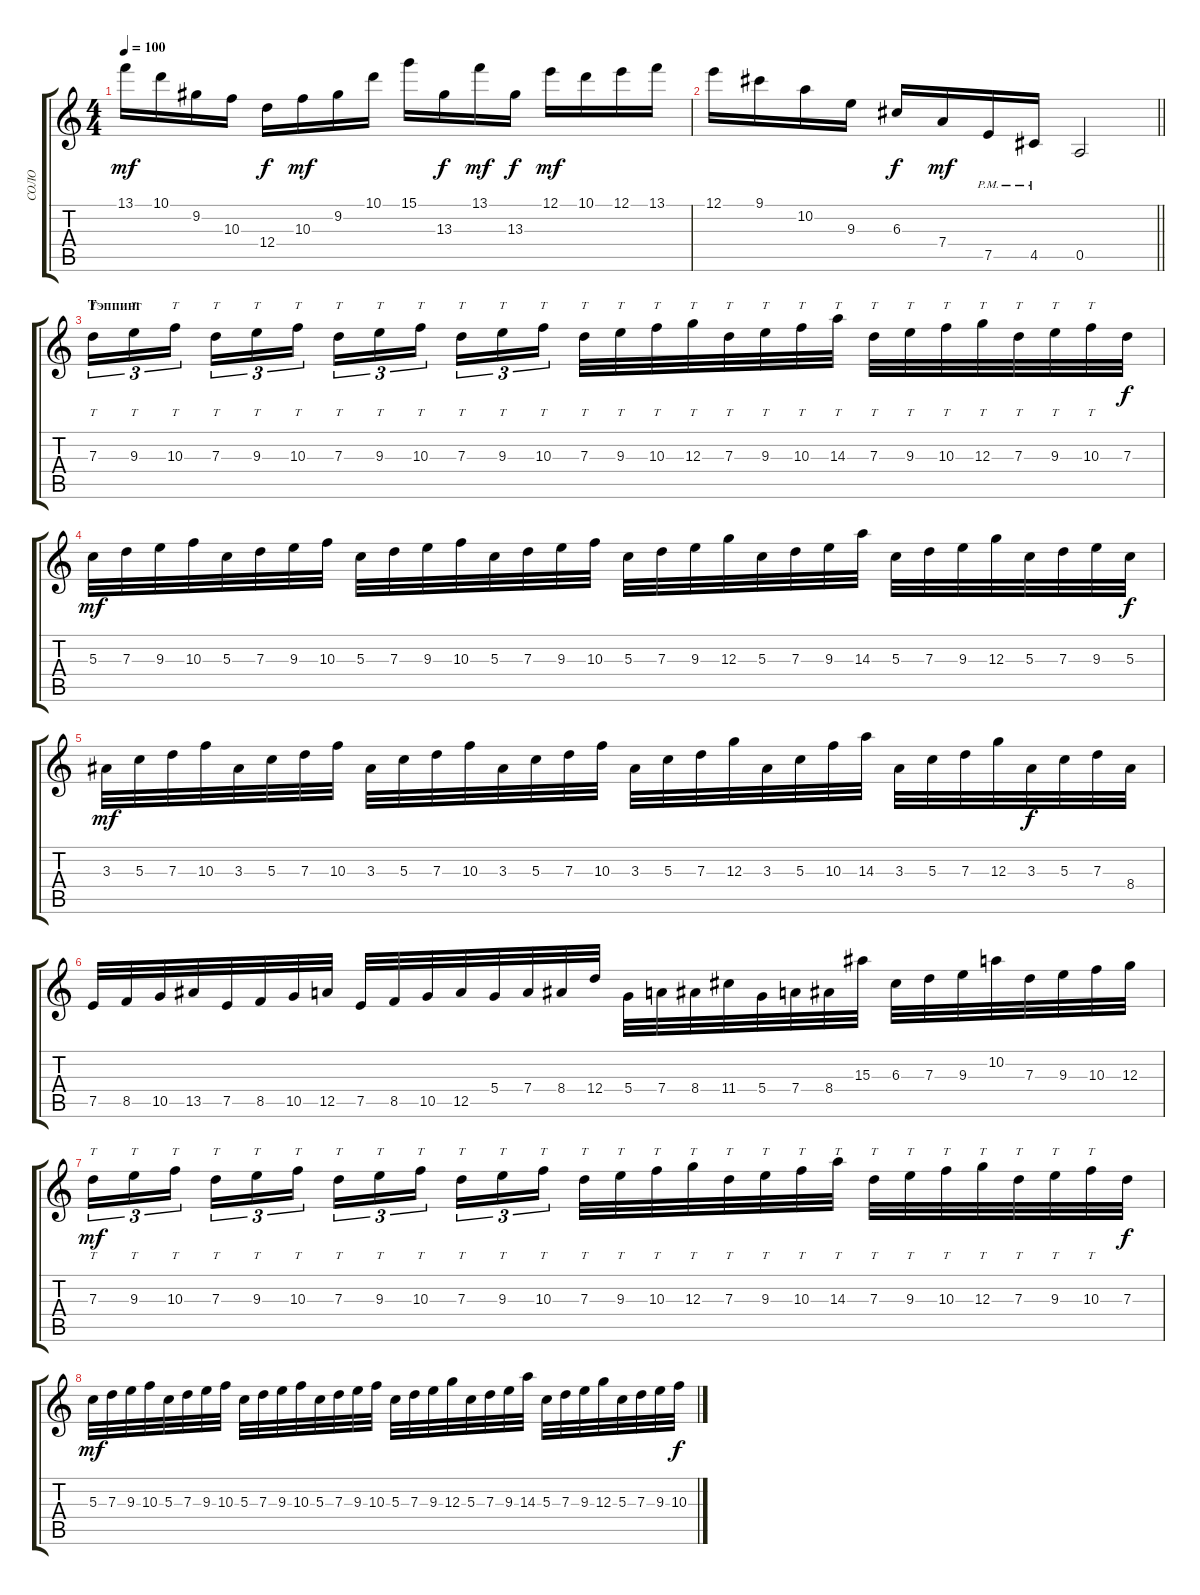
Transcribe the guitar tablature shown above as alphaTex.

\track ("СОЛО" "СОЛО") {instrument overdrivenguitar}
\staff {score tabs}
\tuning (E4 B3 G3 D3 A2 E2) {hide}
\ts (4 4)
\tempo 100
\clef g2
\ks c
13.1.16{dy mf} 10.1.16 9.2.16 10.3.16 12.4.16{dy f} 10.3.16{dy mf} 9.2.16 10.1.16 15.1.16 13.3.16{dy f} 13.1.16{dy mf} 13.3.16{dy f} 12.1.16{dy mf} 10.1.16 12.1.16 13.1.16 |
\barLineRight lightlight
12.1.16 9.1.16 10.2.16 9.3.16 6.3.16{dy f} 7.4.16{dy mf} 7.5{pm}.16 4.5{pm}.16 0.5.2 |
\section ("" "Тэппинг")
7.3.16{tt tu (3 2)} 9.3.16{tt tu (3 2)} 10.3.16{tt tu (3 2) beam splitsecondary} 7.3.16{tt tu (3 2)} 9.3.16{tt tu (3 2)} 10.3.16{tt tu (3 2)} 7.3.16{tt tu (3 2)} 9.3.16{tt tu (3 2)} 10.3.16{tt tu (3 2) beam splitsecondary} 7.3.16{tt tu (3 2)} 9.3.16{tt tu (3 2)} 10.3.16{tt tu (3 2)} 7.3.32{tt} 9.3.32{tt} 10.3.32{tt} 12.3.32{tt} 7.3.32{tt} 9.3.32{tt} 10.3.32{tt} 14.3.32{tt} 7.3.32{tt} 9.3.32{tt} 10.3.32{tt} 12.3.32{tt} 7.3.32{tt} 9.3.32{tt} 10.3.32{tt} 7.3.32{dy f} |
5.3.32{dy mf} 7.3.32 9.3.32 10.3.32 5.3.32 7.3.32 9.3.32 10.3.32 5.3.32 7.3.32 9.3.32 10.3.32 5.3.32 7.3.32 9.3.32 10.3.32 5.3.32 7.3.32 9.3.32 12.3.32 5.3.32 7.3.32 9.3.32 14.3.32 5.3.32 7.3.32 9.3.32 12.3.32 5.3.32 7.3.32 9.3.32 5.3.32{dy f} |
3.3.32{dy mf} 5.3.32 7.3.32 10.3.32 3.3.32 5.3.32 7.3.32 10.3.32 3.3.32 5.3.32 7.3.32 10.3.32 3.3.32 5.3.32 7.3.32 10.3.32 3.3.32 5.3.32 7.3.32 12.3.32 3.3.32 5.3.32 10.3.32 14.3.32 3.3.32 5.3.32 7.3.32 12.3.32 3.3.32{dy f} 5.3.32 7.3.32 8.4.32 |
7.5.32 8.5.32 10.5.32 13.5.32 7.5.32 8.5.32 10.5.32 12.5.32 7.5.32 8.5.32 10.5.32 12.5.32 5.4.32 7.4.32 8.4.32 12.4.32 5.4.32 7.4.32 8.4.32 11.4.32 5.4.32 7.4.32 8.4.32 15.3.32 6.3.32 7.3.32 9.3.32 10.2.32 7.3.32 9.3.32 10.3.32 12.3.32 |
7.3.16{tt tu (3 2) dy mf} 9.3.16{tt tu (3 2)} 10.3.16{tt tu (3 2) beam splitsecondary} 7.3.16{tt tu (3 2)} 9.3.16{tt tu (3 2)} 10.3.16{tt tu (3 2)} 7.3.16{tt tu (3 2)} 9.3.16{tt tu (3 2)} 10.3.16{tt tu (3 2) beam splitsecondary} 7.3.16{tt tu (3 2)} 9.3.16{tt tu (3 2)} 10.3.16{tt tu (3 2)} 7.3.32{tt} 9.3.32{tt} 10.3.32{tt} 12.3.32{tt} 7.3.32{tt} 9.3.32{tt} 10.3.32{tt} 14.3.32{tt} 7.3.32{tt} 9.3.32{tt} 10.3.32{tt} 12.3.32{tt} 7.3.32{tt} 9.3.32{tt} 10.3.32{tt} 7.3.32{dy f} |
5.3.32{dy mf} 7.3.32 9.3.32 10.3.32 5.3.32 7.3.32 9.3.32 10.3.32 5.3.32 7.3.32 9.3.32 10.3.32 5.3.32 7.3.32 9.3.32 10.3.32 5.3.32 7.3.32 9.3.32 12.3.32 5.3.32 7.3.32 9.3.32 14.3.32 5.3.32 7.3.32 9.3.32 12.3.32 5.3.32 7.3.32 9.3.32 10.3.32{dy f}
